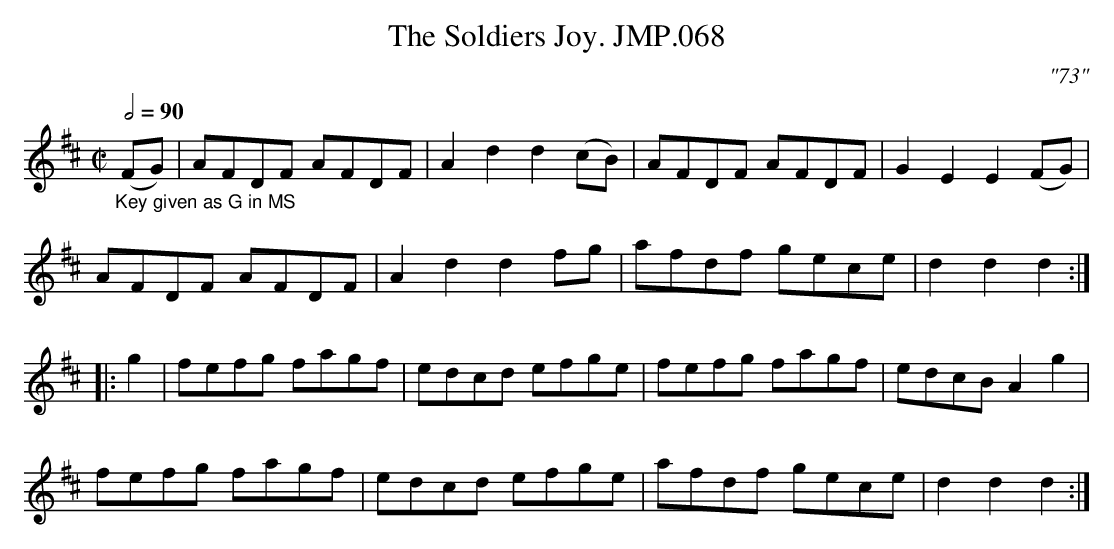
X:1
T:Soldiers Joy. JMP.068, The
M:C|
L:1/8
Q:1/2=90
C:"73"
K:D major
"_Key given as G in MS"(FG) | AFDF AFDF | A2 d2d2 (cB) |\
AFDF AFDF | G2E2E2 (FG)  |
AFDF AFDF | A2 d2d2 fg | afdf gece | d2d2d2 :|
|:g2 | fefg fagf | edcd efge | fefg fagf | edcB A2 g2 |
fefg fagf | edcd efge | afdf gece | d2d2d2 :|
